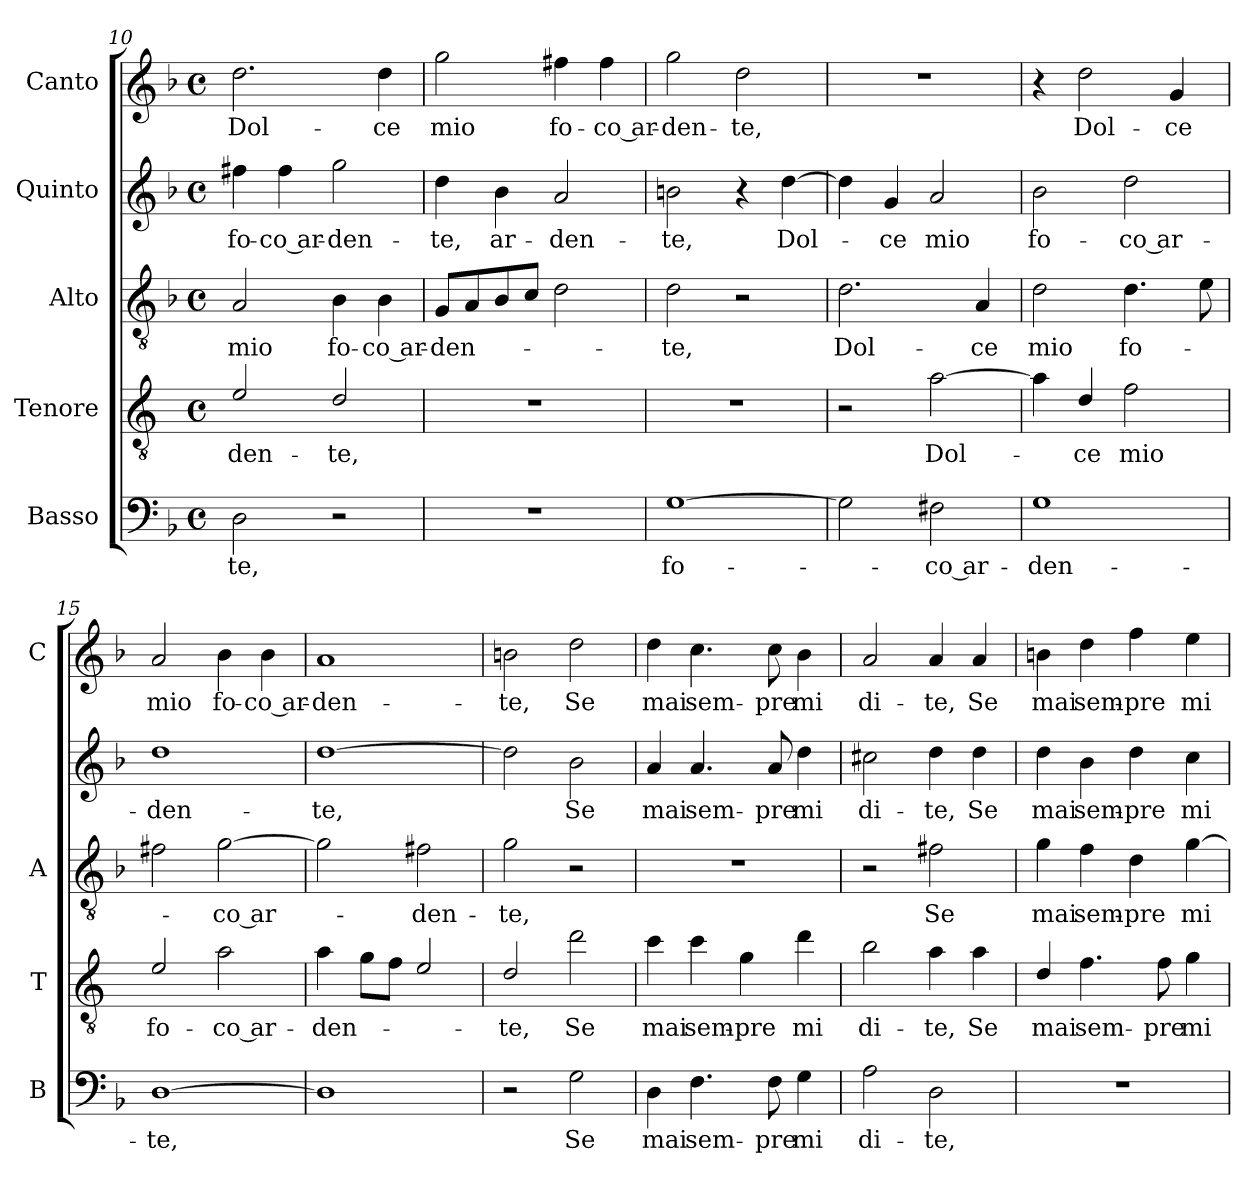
**kern	**text	**kern	**text	**kern	**text	**kern	**text	**kern	**text
*part5	*part5	*part4	*part4	*part3	*part3	*part2	*part2	*part1	*part1
*staff5	*staff5	*staff4	*staff4	*staff3	*staff3	*staff2	*staff2	*staff1	*staff1
*I"Basso	*	*I"Tenore	*	*I"Alto	*	*I"Quinto	*	*I"Canto	*
*I'B	*	*I'T	*	*I'A	*	*	*	*I'C	*
*clefF4	*	*clefGv2	*	*clefGv2	*	*clefG2	*	*clefG2	*
*	*	*ITrd4c7	*	*	*	*	*	*	*
*k[b-]	*	*k[b-]	*	*k[b-]	*	*k[b-]	*	*k[b-]	*
*F:	*	*F:	*	*F:	*	*F:	*	*F:	*
*M4/4	*	*M4/4	*	*M4/4	*	*M4/4	*	*M4/4	*
*met(c)	*	*met(c)	*	*met(c)	*	*met(c)	*	*met(c)	*
=10	=10	=10	=10	=10	=10	=10	=10	=10	=10
!	!LO:LY:b	!	!LO:LY:b	!	!LO:LY:b	!	!LO:LY:b	!	!LO:LY:b
2D\	-te,	2A/	-den-	2A/	mio	4ff#X\	fo-	2.dd\	Dol-
!	!	!	!	!	!	!	!LO:LY:b	!	!
.	.	.	.	.	.	4ff#\	-co ar-	.	.
!	!	!	!LO:LY:b	!	!LO:LY:b	!	!LO:LY:b	!	!
2r	.	2G/	-te,	4B-\	fo-	2gg\	-den-	.	.
!	!	!	!	!	!LO:LY:b	!	!	!	!LO:LY:b
.	.	.	.	4B-\	-co ar-	.	.	4dd\	-ce
=11	=11	=11	=11	=11	=11	=11	=11	=11	=11
!	!	!	!	!	!LO:LY:b	!	!LO:LY:b	!	!LO:LY:b
1r	.	1r	.	8G/L	-den-	4dd\	-te,	2gg\	mio
.	.	.	.	8A/	.	.	.	.	.
!	!	!	!	!	!	!	!LO:LY:b	!	!
.	.	.	.	8B-/	.	4b-\	ar-	.	.
.	.	.	.	8c/J	.	.	.	.	.
!	!	!	!	!	!	!	!LO:LY:b	!	!LO:LY:b
.	.	.	.	2d\	.	2a/	-den-	4ff#X\	fo-
!	!	!	!	!	!	!	!	!	!LO:LY:b
.	.	.	.	.	.	.	.	4ff#\	-co ar-
=12	=12	=12	=12	=12	=12	=12	=12	=12	=12
!	!LO:LY:b	!	!	!	!LO:LY:b	!	!LO:LY:b	!	!LO:LY:b
[1G	fo-	1r	.	2d\	-te,	2bn\	-te,	2gg\	-den-
!	!	!	!	!	!	!	!	!	!LO:LY:b
.	.	.	.	2r	.	4r	.	2dd\	-te,
!	!	!	!	!	!	!	!LO:LY:b	!	!
.	.	.	.	.	.	[4dd\	Dol-	.	.
!!LO:PB:g=z
=13	=13	=13	=13	=13	=13	=13	=13	=13	=13
!	!	!	!	!	!LO:LY:b	!	!	!	!
2G\]	.	2r	.	2.d\	Dol-	4dd\]	.	1r	.
!	!	!	!	!	!	!	!LO:LY:b	!	!
.	.	.	.	.	.	4g/	-ce	.	.
!	!LO:LY:b	!	!LO:LY:b	!	!	!	!LO:LY:b	!	!
2F#X\	-co ar-	[2d\	Dol-	.	.	2a/	mio	.	.
!	!	!	!	!	!LO:LY:b	!	!	!	!
.	.	.	.	4A/	-ce	.	.	.	.
=14	=14	=14	=14	=14	=14	=14	=14	=14	=14
!	!LO:LY:b	!	!	!	!LO:LY:b	!	!LO:LY:b	!	!
1G	-den-	4d\]	.	2d\	mio	2b-\	fo-	4r	.
!	!	!	!LO:LY:b	!	!	!	!	!	!LO:LY:b
.	.	4G/	-ce	.	.	.	.	2dd\	Dol-
!	!	!	!LO:LY:b	!	!LO:LY:b	!	!LO:LY:b	!	!
.	.	2B-\	mio	4.d\	fo-	2dd\	-co ar-	.	.
!	!	!	!	!	!	!	!	!	!LO:LY:b
.	.	.	.	.	.	.	.	4g/	-ce
.	.	.	.	8e\	.	.	.	.	.
=15	=15	=15	=15	=15	=15	=15	=15	=15	=15
!	!LO:LY:b	!	!LO:LY:b	!	!	!	!LO:LY:b	!	!LO:LY:b
[1D	-te,	2A/	fo-	2f#X\	.	1dd	-den-	2a/	mio
!	!	!	!LO:LY:b	!	!LO:LY:b	!	!	!	!LO:LY:b
.	.	2d\	-co ar-	[2g\	-co ar-	.	.	4b-\	fo-
!	!	!	!	!	!	!	!	!	!LO:LY:b
.	.	.	.	.	.	.	.	4b-\	-co ar-
=16	=16	=16	=16	=16	=16	=16	=16	=16	=16
!	!	!	!LO:LY:b	!	!	!	!LO:LY:b	!	!LO:LY:b
1D]	.	4d\	-den-	2g\]	.	[1dd	-te,	1a	-den-
.	.	8c\L	.	.	.	.	.	.	.
.	.	8B-\J	.	.	.	.	.	.	.
!	!	!	!	!	!LO:LY:b	!	!	!	!
.	.	2A/	.	2f#X\	-den-	.	.	.	.
=17	=17	=17	=17	=17	=17	=17	=17	=17	=17
!	!	!	!LO:LY:b	!	!LO:LY:b	!	!	!	!LO:LY:b
2r	.	2G/	-te,	2g\	-te,	2dd\]	.	2bn\	-te,
!	!LO:LY:b	!	!LO:LY:b	!	!	!	!LO:LY:b	!	!LO:LY:b
2G\	Se	2g\	Se	2r	.	2b-\	Se	2dd\	Se
=18	=18	=18	=18	=18	=18	=18	=18	=18	=18
!	!LO:LY:b	!	!LO:LY:b	!	!	!	!LO:LY:b	!	!LO:LY:b
4D\	mai	4f\	mai	1r	.	4a/	mai	4dd\	mai
!	!LO:LY:b	!	!LO:LY:b	!	!	!	!LO:LY:b	!	!LO:LY:b
4.F\	sem-	4f\	sem-	.	.	4.a/	sem-	4.cc\	sem-
!	!	!	!LO:LY:b	!	!	!	!	!	!
.	.	4c\	-pre	.	.	.	.	.	.
!	!LO:LY:b	!	!	!	!	!	!LO:LY:b	!	!LO:LY:b
8F\	-pre	.	.	.	.	8a/	-pre	8cc\	-pre
!	!LO:LY:b	!	!LO:LY:b	!	!	!	!LO:LY:b	!	!LO:LY:b
4G\	mi	4g\	mi	.	.	4dd\	mi	4b-\	mi
=19	=19	=19	=19	=19	=19	=19	=19	=19	=19
!	!LO:LY:b	!	!LO:LY:b	!	!	!	!LO:LY:b	!	!LO:LY:b
2A\	di-	2e\	di-	2r	.	2cc#X\	di-	2a/	di-
!	!LO:LY:b	!	!LO:LY:b	!	!LO:LY:b	!	!LO:LY:b	!	!LO:LY:b
2D\	-te,	4d\	-te,	2f#X\	Se	4dd\	-te,	4a/	-te,
!	!	!	!LO:LY:b	!	!	!	!LO:LY:b	!	!LO:LY:b
.	.	4d\	Se	.	.	4dd\	Se	4a/	Se
!!LO:LB:g=z
=20	=20	=20	=20	=20	=20	=20	=20	=20	=20
!	!	!	!LO:LY:b	!	!LO:LY:b	!	!LO:LY:b	!	!LO:LY:b
1r	.	4G/	mai	4g\	mai	4dd\	mai	4bn\	mai
!	!	!	!LO:LY:b	!	!LO:LY:b	!	!LO:LY:b	!	!LO:LY:b
.	.	4.B-\	sem-	4f\	sem-	4b-\	sem-	4dd\	sem-
!	!	!	!	!	!LO:LY:b	!	!LO:LY:b	!	!LO:LY:b
.	.	.	.	4d\	-pre	4dd\	-pre	4ff\	-pre
!	!	!	!LO:LY:b	!	!	!	!	!	!
.	.	8B-\	-pre	.	.	.	.	.	.
!	!	!	!LO:LY:b	!	!LO:LY:b	!	!LO:LY:b	!	!LO:LY:b
.	.	4c\	mi	[4g\	mi	4cc\	mi	4ee\	mi
=	=	=	=	=	=	=	=	=	=
*-	*-	*-	*-	*-	*-	*-	*-	*-	*-
